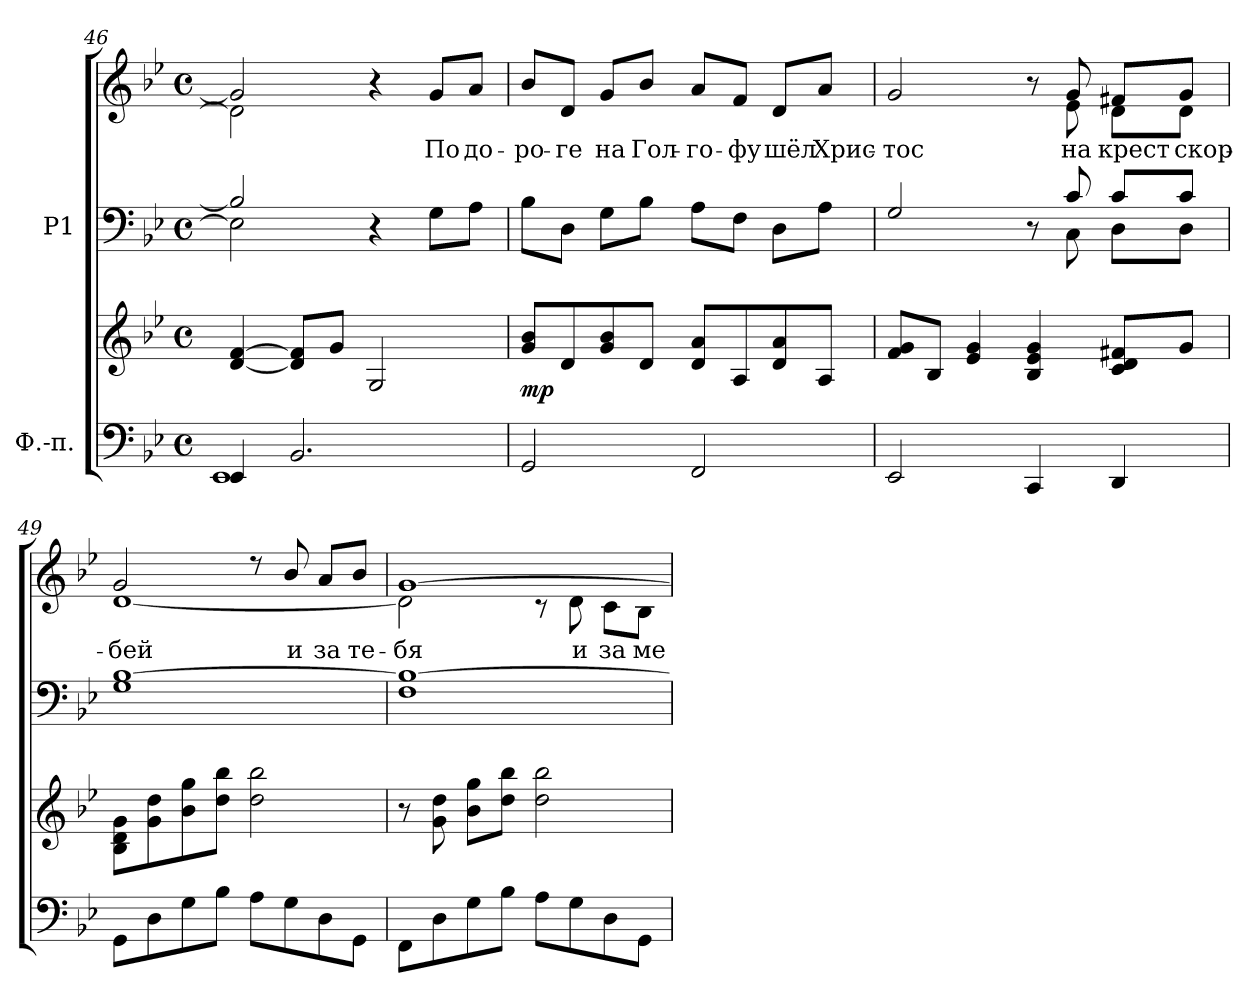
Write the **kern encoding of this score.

**kern	**kern	**dynam	**kern	**kern	**text
*part2	*part2	*part2	*part1	*part1	*part1
*staff4	*staff3	*staff3/4	*staff2	*staff1	*staff1
*I"Ф.-п.	*	*	*I"P1	*	*
*clefF4	*clefG2	*	*clefF4	*clefG2	*
*k[b-e-]	*k[b-e-]	*	*k[b-e-]	*k[b-e-]	*
*B-:	*B-:	*	*B-:	*B-:	*
*M4/4	*M4/4	*	*M4/4	*M4/4	*
*met(c)	*met(c)	*	*met(c)	*met(c)	*
=46	=46	=46	=46	=46	=46
*^	*	*	*^	*^	*
4EE-i/	1EE-i	[<4di/ [>4fi	.	2B-i/]	2E-i\]	2gi/]	2di\]	.
2.BB-i/	.	8di/] 8fi]L	.	.	.	.	.	.
.	.	8gi/J	.	.	.	.	.	.
.	.	2Gi/	.	4r	2ryy	4r	2ryy	.
!	!	!	!	!	!	!	!	!LO:LY:b:color=#000000
.	.	.	.	8Gi\L	.	8gi/L	.	По
!	!	!	!	!	!	!	!	!LO:LY:b:color=#000000
.	.	.	.	8Ai\J	.	8ai/J	.	до-
*	*	*	*	*v	*v	*	*	*
*v	*v	*	*	*	*v	*v	*
=47	=47	=47	=47	=47	=47
!	!	!	!	!	!LO:LY:b:color=#000000
2GGi/	8gi/ 8b-iL	mp	8B-i\L	8b-i/L	-ро-
!	!	!	!	!	!LO:LY:b:color=#000000
.	8di/	.	8Di\J	8di/J	-ге
!	!	!	!	!	!LO:LY:b:color=#000000
.	8gi/ 8b-i	.	8Gi\L	8gi/L	на
!	!	!	!	!	!LO:LY:b:color=#000000
.	8di/J	.	8B-i\J	8b-i/J	Гол-
!	!	!	!	!	!LO:LY:b:color=#000000
2FFi/	8di/ 8aiL	.	8Ai\L	8ai/L	-го-
!	!	!	!	!	!LO:LY:b:color=#000000
.	8Ai/	.	8Fi\J	8fi/J	-фу
!	!	!	!	!	!LO:LY:b:color=#000000
.	8di/ 8ai	.	8Di\L	8di/L	шёл
!	!	!	!	!	!LO:LY:b:color=#000000
.	8Ai/J	.	8Ai\J	8ai/J	Хрис-
!!LO:LB:g=z
=48	=48	=48	=48	=48	=48
*	*	*	*^	*	*
!	!	!	!	!	!	!LO:LY:b:color=#000000
*	*	*	*	*	*^	*
2EE-i/	8fi/ 8giL	.	2Gi/	2ryy	2gi/	2ryy	-тос
.	8B-i/J	.	.	.	.	.	.
.	4e-i/ 4gi	.	.	.	.	.	.
4CCi/	4B-i/ 4e-i 4gi	.	8r	8ryy	8r	8ryy	.
!	!	!	!	!	!	!	!LO:LY:b:color=#000000
.	.	.	8ci/	8Ci\	8gi/	8e-i\	на
!	!	!	!	!	!	!	!LO:LY:b:color=#000000
4DDi/	8ci/ 8di 8f#XiL	.	8ci/L	8Di\L	8f#Xi/L	8di\L	крест
!	!	!	!	!	!	!	!LO:LY:b:color=#000000
.	8gi/J	.	8ci/J	8Di\J	8gi/J	8di\J	скор-
=49	=49	=49	=49	=49	=49	=49	=49
!	!	!	!	!	!	!	!LO:LY:b:color=#000000
8GGi\L	8B-i\ 8di 8giL	.	[>1B-i	1Gi	2gi/	[<1di	-бей
8Di\	8gi\ 8ddi	.	.	.	.	.	.
8Gi\	8b-i\ 8ggi	.	.	.	.	.	.
8B-i\J	8ddi\ 8bb-iJ	.	.	.	.	.	.
8Ai\L	2ddi\ 2bb-i	.	.	.	8r	.	.
!	!	!	!	!	!	!	!LO:LY:b:color=#000000
8Gi\	.	.	.	.	8b-i/	.	и
!	!	!	!	!	!	!	!LO:LY:b:color=#000000
8Di\	.	.	.	.	8ai/L	.	за
!	!	!	!	!	!	!	!LO:LY:b:color=#000000
8GGi\J	.	.	.	.	8b-i/J	.	те-
=50	=50	=50	=50	=50	=50	=50	=50
!	!	!	!	!	!	!	!LO:LY:b:color=#000000
8FFi\L	8r	.	1B-i_>	1Fi	[>1gi	2di\]	-бя
8Di\	8gi\ 8ddi	.	.	.	.	.	.
8Gi\	8b-i\ 8ggiL	.	.	.	.	.	.
8B-i\J	8ddi\ 8bb-iJ	.	.	.	.	.	.
8Ai\L	2ddi\ 2bb-i	.	.	.	.	8r	.
!	!	!	!	!	!	!	!LO:LY:b:color=#000000
8Gi\	.	.	.	.	.	8di\	и
!	!	!	!	!	!	!	!LO:LY:b:color=#000000
8Di\	.	.	.	.	.	8ci\L	за
!	!	!	!	!	!	!	!LO:LY:b:color=#000000
8GGi\J	.	.	.	.	.	8B-i\J	ме-
*	*	*	*v	*v	*	*	*
*	*	*	*	*v	*v	*
=	=	=	=	=	=
*-	*-	*-	*-	*-	*-
